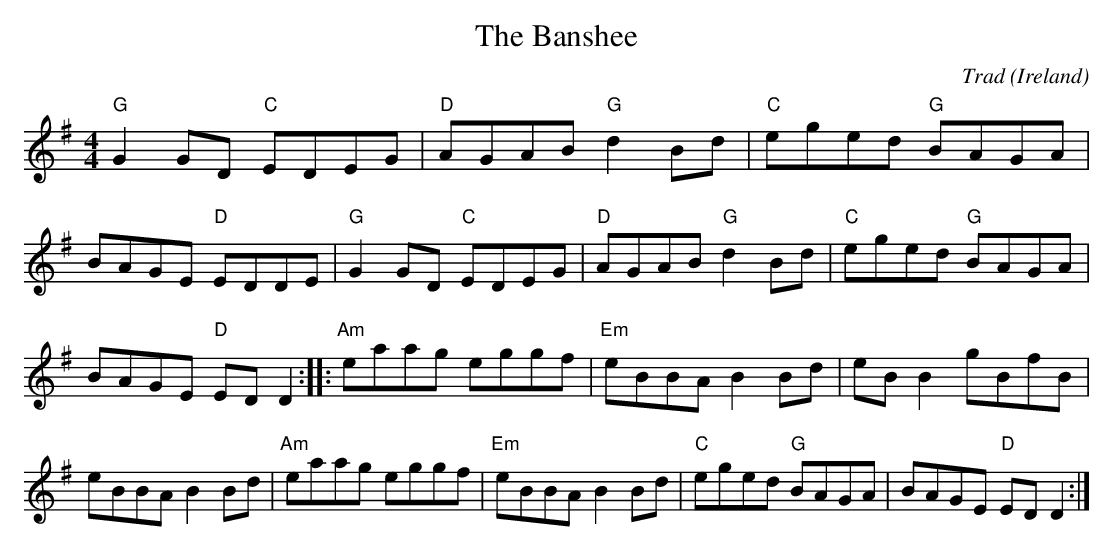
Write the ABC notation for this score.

X:1
T:Banshee, The
C:Trad
O:Ireland
M:4/4
E:10
K:G
"G"G2 GD "C"EDEG|"D"AGAB "G"d2Bd|"C"eged "G"BAGA|BAGE "D"EDDE|\
"G"G2 GD "C"EDEG|"D"AGAB "G"d2Bd|"C"eged "G"BAGA|BAGE "D"EDD2::\
"Am"eaag eggf|"Em"eBBA B2 Bd|eB B2 gBfB|eBBA B2 Bd|\
"Am"eaag eggf|"Em"eBBA B2 Bd|"C"eged "G"BAGA|BAGE "D"EDD2:|**
